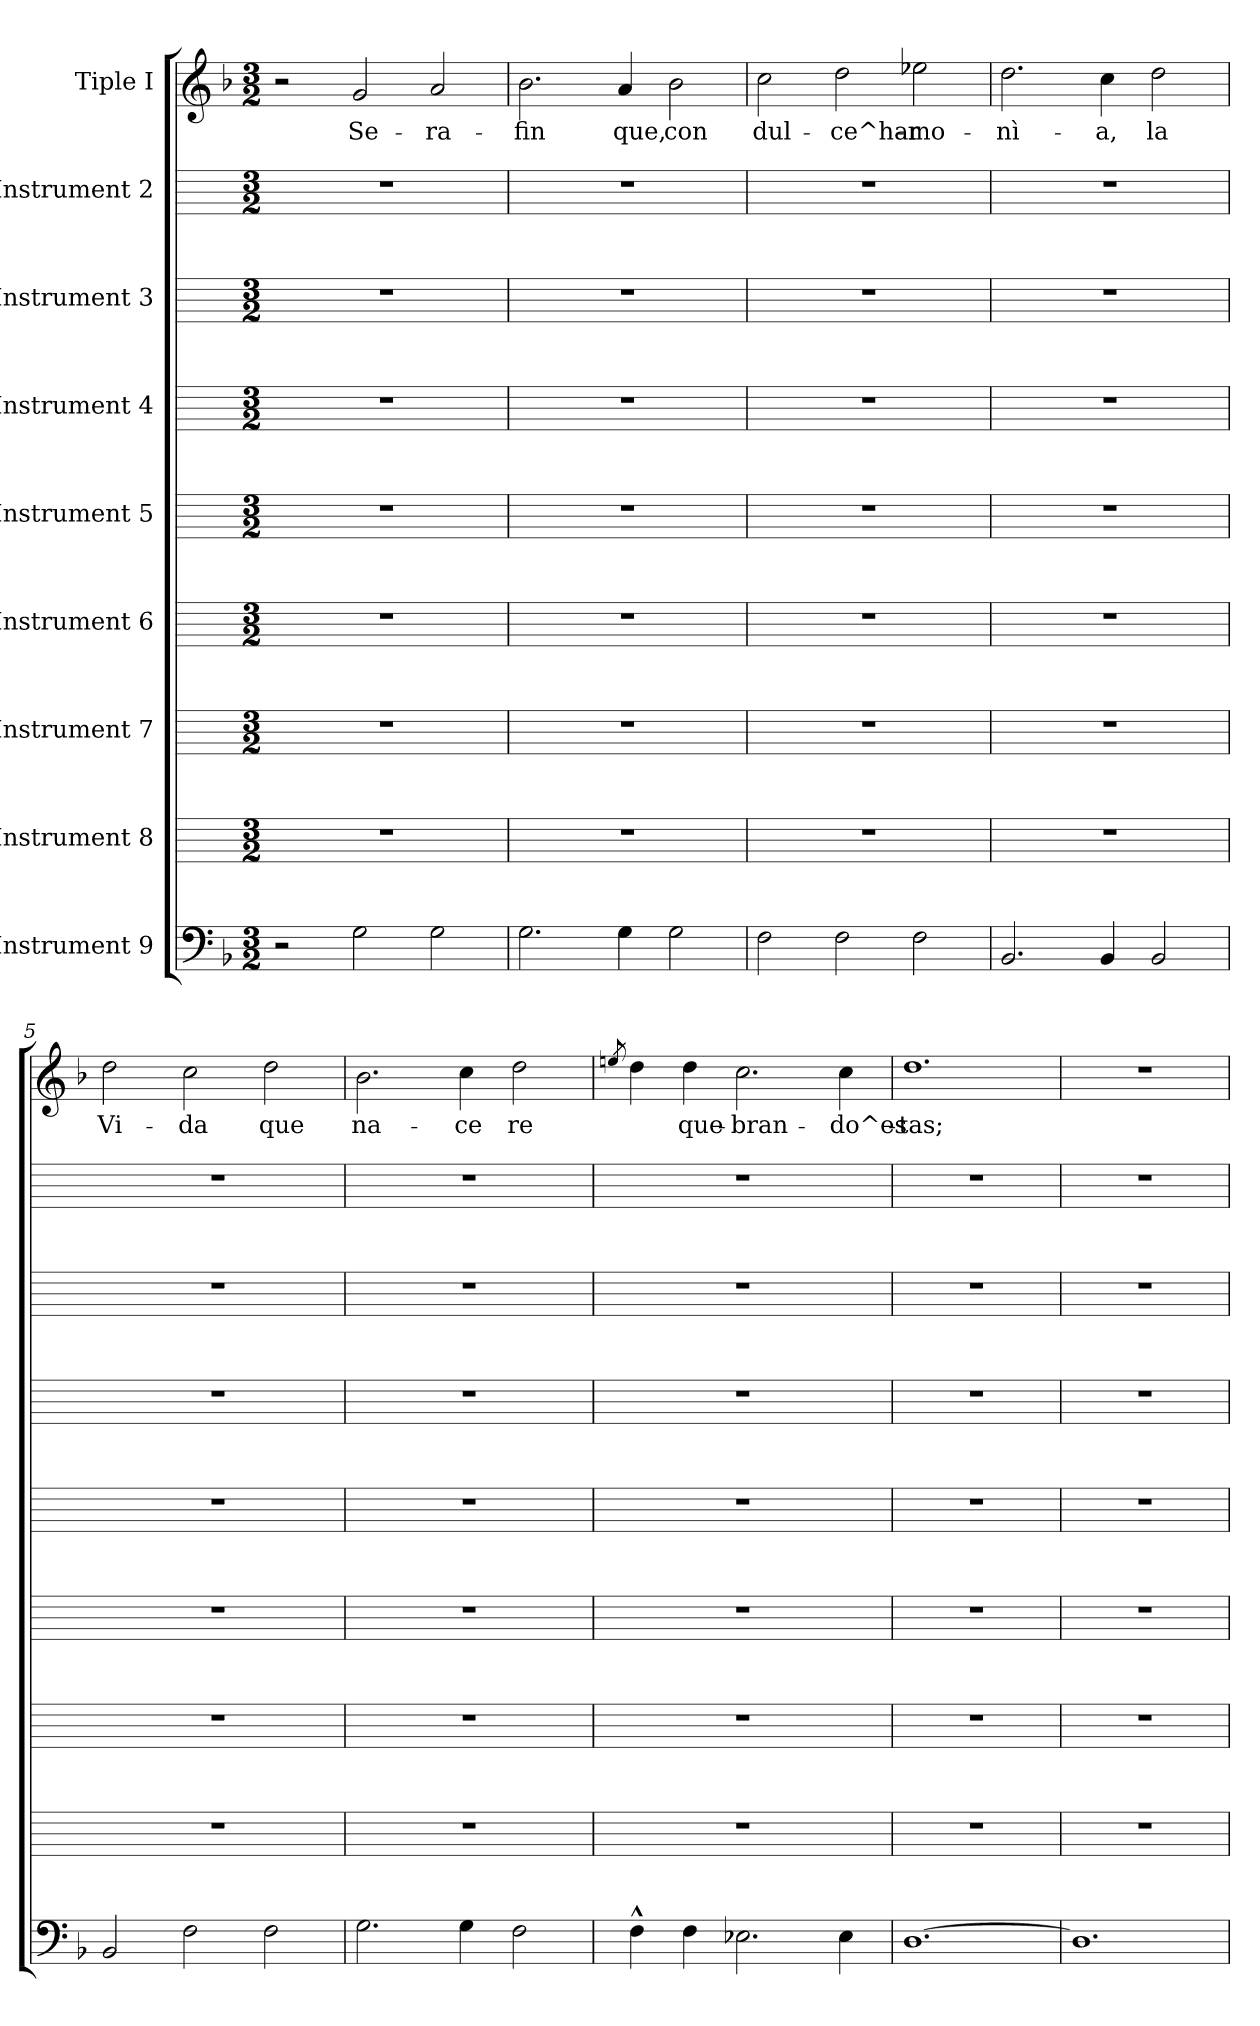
**kern	**kern	**kern	**kern	**kern	**kern	**kern	**kern	**kern	**text
*part9	*part8	*part7	*part6	*part5	*part4	*part3	*part2	*part1	*part1
*staff9	*staff8	*staff7	*staff6	*staff5	*staff4	*staff3	*staff2	*staff1	*staff1
*I"Instrument 9	*I"Instrument 8	*I"Instrument 7	*I"Instrument 6	*I"Instrument 5	*I"Instrument 4	*I"Instrument 3	*I"Instrument 2	*I"Tiple I	*
!!LO:PB:g=z
*stria5	*stria5	*stria5	*stria5	*stria5	*stria5	*stria5	*stria5	*stria5	*
*clefF4	*	*	*	*	*	*	*	*clefG2	*
*k[b-]	*k[]	*k[]	*k[]	*k[]	*k[]	*k[]	*k[]	*k[b-]	*
*F:	*C:	*C:	*C:	*C:	*C:	*C:	*C:	*F:	*
*M3/2	*M3/2	*M3/2	*M3/2	*M3/2	*M3/2	*M3/2	*M3/2	*M3/2	*
=1	=1	=1	=1	=1	=1	=1	=1	=1	=1
2r	1.r	1.r	1.r	1.r	1.r	1.r	1.r	2r	.
!	!	!	!	!	!	!	!	!	!LO:LY:b:cj
2G\	.	.	.	.	.	.	.	2g/	Se-
!	!	!	!	!	!	!	!	!	!LO:LY:b:cj
2G\	.	.	.	.	.	.	.	2a/	-ra-
=2	=2	=2	=2	=2	=2	=2	=2	=2	=2
!	!	!	!	!	!	!	!	!	!LO:LY:b:cj
2.G\	1.r	1.r	1.r	1.r	1.r	1.r	1.r	2.b-\	-fin
!	!	!	!	!	!	!	!	!	!LO:LY:b:cj
4G\	.	.	.	.	.	.	.	4a/	que,
!	!	!	!	!	!	!	!	!	!LO:LY:b:cj
2G\	.	.	.	.	.	.	.	2b-\	con
=3	=3	=3	=3	=3	=3	=3	=3	=3	=3
!	!	!	!	!	!	!	!	!	!LO:LY:b:cj
2F\	1.r	1.r	1.r	1.r	1.r	1.r	1.r	2cc\	dul-
!	!	!	!	!	!	!	!	!	!LO:LY:b:cj
2F\	.	.	.	.	.	.	.	2dd\	-ce^har-
!	!	!	!	!	!	!	!	!	!LO:LY:b:cj
2F\	.	.	.	.	.	.	.	2ee-X\	-mo-
=4	=4	=4	=4	=4	=4	=4	=4	=4	=4
!	!	!	!	!	!	!	!	!	!LO:LY:b:cj
2.BB-/	1.r	1.r	1.r	1.r	1.r	1.r	1.r	2.dd\	-nì-
!	!	!	!	!	!	!	!	!	!LO:LY:b:cj
4BB-/	.	.	.	.	.	.	.	4cc\	-a,
!	!	!	!	!	!	!	!	!	!LO:LY:b:cj
2BB-/	.	.	.	.	.	.	.	2dd\	la
=5	=5	=5	=5	=5	=5	=5	=5	=5	=5
!	!	!	!	!	!	!	!	!	!LO:LY:b:cj
2BB-/	1.r	1.r	1.r	1.r	1.r	1.r	1.r	2dd\	Vi-
!	!	!	!	!	!	!	!	!	!LO:LY:b:cj
2F\	.	.	.	.	.	.	.	2cc\	-da
!	!	!	!	!	!	!	!	!	!LO:LY:b:cj
2F\	.	.	.	.	.	.	.	2dd\	que
=6	=6	=6	=6	=6	=6	=6	=6	=6	=6
!	!	!	!	!	!	!	!	!	!LO:LY:b:cj
2.G\	1.r	1.r	1.r	1.r	1.r	1.r	1.r	2.b-\	na-
!	!	!	!	!	!	!	!	!	!LO:LY:b:cj
4G\	.	.	.	.	.	.	.	4cc\	-ce
!	!	!	!	!	!	!	!	!	!LO:LY:b:cj
2F\	.	.	.	.	.	.	.	2dd\	re-
!!LO:LB:g=z
=7	=7	=7	=7	=7	=7	=7	=7	=7	=7
.	.	.	.	.	.	.	.	8qeen/	.
!	!	!	!	!	!	!	!	!	!LO:LY:b:cj
4F^^>\	1.r	1.r	1.r	1.r	1.r	1.r	1.r	4dd\	--
!	!	!	!	!	!	!	!	!	!LO:LY:b:cj
4F\	.	.	.	.	.	.	.	4dd\	-que-
!	!	!	!	!	!	!	!	!	!LO:LY:b:cj
2.E-X\	.	.	.	.	.	.	.	2.cc\	-bran-
!	!	!	!	!	!	!	!	!	!LO:LY:b:cj
4E-\	.	.	.	.	.	.	.	4cc\	-do^es-
=8	=8	=8	=8	=8	=8	=8	=8	=8	=8
!	!	!	!	!	!	!	!	!	!LO:LY:b:cj
[>1.D	1.r	1.r	1.r	1.r	1.r	1.r	1.r	1.dd	-tas;
=9	=9	=9	=9	=9	=9	=9	=9	=9	=9
1.D]	1.r	1.r	1.r	1.r	1.r	1.r	1.r	1.r	.
=	=	=	=	=	=	=	=	=	=
*-	*-	*-	*-	*-	*-	*-	*-	*-	*-
